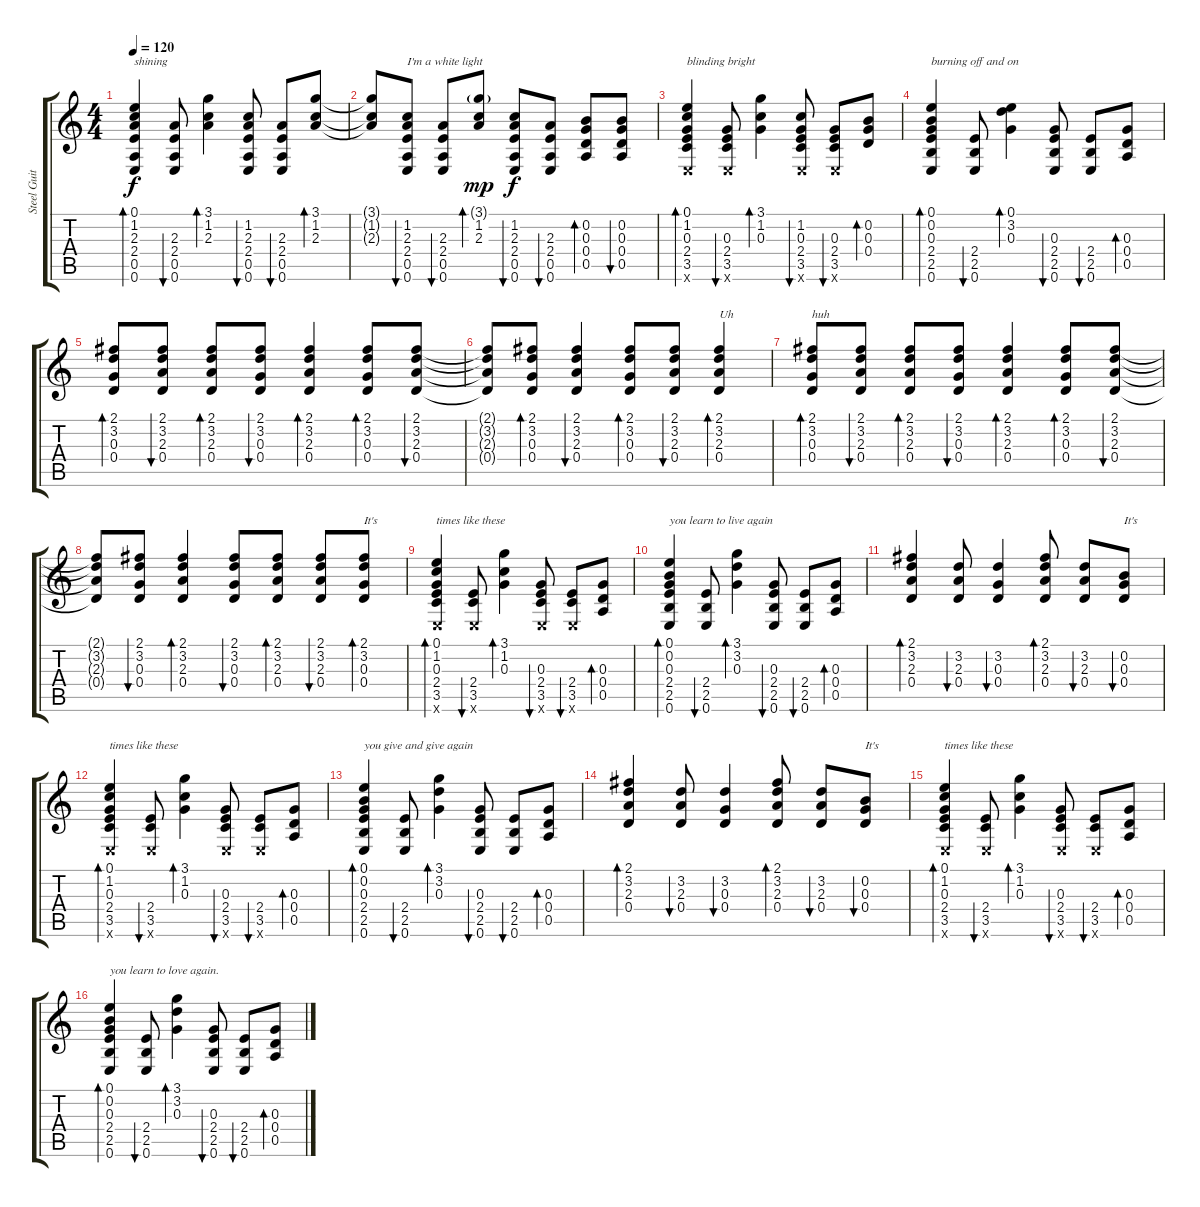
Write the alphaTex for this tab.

\track ("Steel Guitar (Center)" "Steel Guit") {instrument acousticguitarsteel}
\staff {score tabs}
\tuning (E4 B3 G3 D3 A2 E2) {hide}
\ts (4 4)
\tempo 120
\clef g2
\ks c
(0.1 1.2 2.3 2.4 0.5 0.6).4{bd 60 txt "shining" dy f} (2.3 2.4 0.5 0.6).8{bu 60} (3.1 1.2 2.3).4{bd 60} (1.2 2.3 2.4 0.5 0.6).8{bu 60} (2.3 2.4 0.5 0.6).8{bu 60} (3.1 1.2 2.3).8{bd 60} |
(3.1{t} 1.2{t} 2.3{t}).8 (1.2 2.3 2.4 0.5 0.6).8{bu 60 txt "I'm a white light "} (2.3 2.4 0.5 0.6).8{bu 60} (3.1{g} 1.2 2.3).8{bd 60 dy mp} (1.2 2.3 2.4 0.5 0.6).8{bu 60 dy f} (2.3 2.4 0.5 0.6).8{bu 60} (0.2 0.3 0.4 0.5).8{bd 60} (0.2 0.3 0.4 0.5).8{bu 60} |
(0.1 1.2 0.3 2.4 3.5 0.6{x}).4{bd 60 txt "blinding bright"} (0.3 2.4 3.5 0.6{x}).8{bu 60} (3.1 1.2 0.3).4{bd 60} (1.2 0.3 2.4 3.5 0.6{x}).8{bu 60} (0.3 2.4 3.5 0.6{x}).8{bu 60} (0.2 0.3 0.4).8{bd 60} |
(0.1 0.2 0.3 2.4 2.5 0.6).4{bd 60 txt "burning off and on"} (2.4 2.5 0.6).8{bu 60} (0.1 3.2 0.3).4{bd 60} (0.3 2.4 2.5 0.6).8{bu 60} (2.4 2.5 0.6).8{bu 60} (0.3 0.4 0.5).8{bd 60} |
(2.1 3.2 0.3 0.4).8{bd 60} (2.1 3.2 2.3 0.4).8{bu 60} (2.1 3.2 2.3 0.4).8{bd 60} (2.1 3.2 0.3 0.4).8{bu 60} (2.1 3.2 2.3 0.4).4{bd 60} (2.1 3.2 0.3 0.4).8{bd 60} (2.1 3.2 2.3 0.4).8{bu 60} |
(2.1{t} 3.2{t} 2.3{t} 0.4{t}).8 (2.1 3.2 0.3 0.4).8{bd 60} (2.1 3.2 2.3 0.4).4{bu 60} (2.1 3.2 0.3 0.4).8{bd 60} (2.1 3.2 2.3 0.4).8{bu 60} (2.1 3.2 2.3 0.4).4{bd 60 txt "Uh"} |
(2.1 3.2 0.3 0.4).8{bd 60 txt "huh"} (2.1 3.2 2.3 0.4).8{bu 60} (2.1 3.2 2.3 0.4).8{bd 60} (2.1 3.2 0.3 0.4).8{bu 60} (2.1 3.2 2.3 0.4).4{bd 60} (2.1 3.2 0.3 0.4).8{bd 60} (2.1 3.2 2.3 0.4).8{bu 60} |
(2.1{t} 3.2{t} 2.3{t} 0.4{t}).8 (2.1 3.2 0.3 0.4).8{bu 60} (2.1 3.2 2.3 0.4).4{bd 60} (2.1 3.2 0.3 0.4).8{bu 60} (2.1 3.2 2.3 0.4).8{bd 60} (2.1 3.2 2.3 0.4).8{bu 60} (2.1 3.2 0.3 0.4).8{bd 60 txt "It's"} |
(0.1 1.2 0.3 2.4 3.5 0.6{x}).4{bd 60 txt "times like these"} (2.4 3.5 0.6{x}).8{bu 60} (3.1 1.2 0.3).4{bd 60} (0.3 2.4 3.5 0.6{x}).8{bu 60} (2.4 3.5 0.6{x}).8{bu 60} (0.3 0.4 0.5).8{bd 60} |
(0.1 0.2 0.3 2.4 2.5 0.6).4{bd 60 txt "you learn to live again"} (2.4 2.5 0.6).8{bu 60} (3.1 3.2 0.3).4{bd 60} (0.3 2.4 2.5 0.6).8{bu 60} (2.4 2.5 0.6).8{bu 60} (0.3 0.4 0.5).8{bd 60} |
(2.1 3.2 2.3 0.4).4{bd 60} (3.2 2.3 0.4).8{bu 60} (3.2 0.3 0.4).4{bu 60} (2.1 3.2 2.3 0.4).8{bd 60} (3.2 2.3 0.4).8{bu 60} (0.2 0.3 0.4).8{bu 60 txt "It's "} |
(0.1 1.2 0.3 2.4 3.5 0.6{x}).4{bd 60 txt "times like these "} (2.4 3.5 0.6{x}).8{bu 60} (3.1 1.2 0.3).4{bd 60} (0.3 2.4 3.5 0.6{x}).8{bu 60} (2.4 3.5 0.6{x}).8{bu 60} (0.3 0.4 0.5).8{bd 60} |
(0.1 0.2 0.3 2.4 2.5 0.6).4{bd 60 txt "you give and give again"} (2.4 2.5 0.6).8{bu 60} (3.1 3.2 0.3).4{bd 60} (0.3 2.4 2.5 0.6).8{bu 60} (2.4 2.5 0.6).8{bu 60} (0.3 0.4 0.5).8{bd 60} |
(2.1 3.2 2.3 0.4).4{bd 60} (3.2 2.3 0.4).8{bu 60} (3.2 0.3 0.4).4{bu 60} (2.1 3.2 2.3 0.4).8{bd 60} (3.2 2.3 0.4).8{bu 60} (0.2 0.3 0.4).8{bu 60 txt "It's"} |
(0.1 1.2 0.3 2.4 3.5 0.6{x}).4{bd 60 txt "times like these"} (2.4 3.5 0.6{x}).8{bu 60} (3.1 1.2 0.3).4{bd 60} (0.3 2.4 3.5 0.6{x}).8{bu 60} (2.4 3.5 0.6{x}).8{bu 60} (0.3 0.4 0.5).8{bd 60} |
(0.1 0.2 0.3 2.4 2.5 0.6).4{bd 60 txt "you learn to love again."} (2.4 2.5 0.6).8{bu 60} (3.1 3.2 0.3).4{bd 60} (0.3 2.4 2.5 0.6).8{bu 60} (2.4 2.5 0.6).8{bu 60} (0.3 0.4 0.5).8{bd 60}
